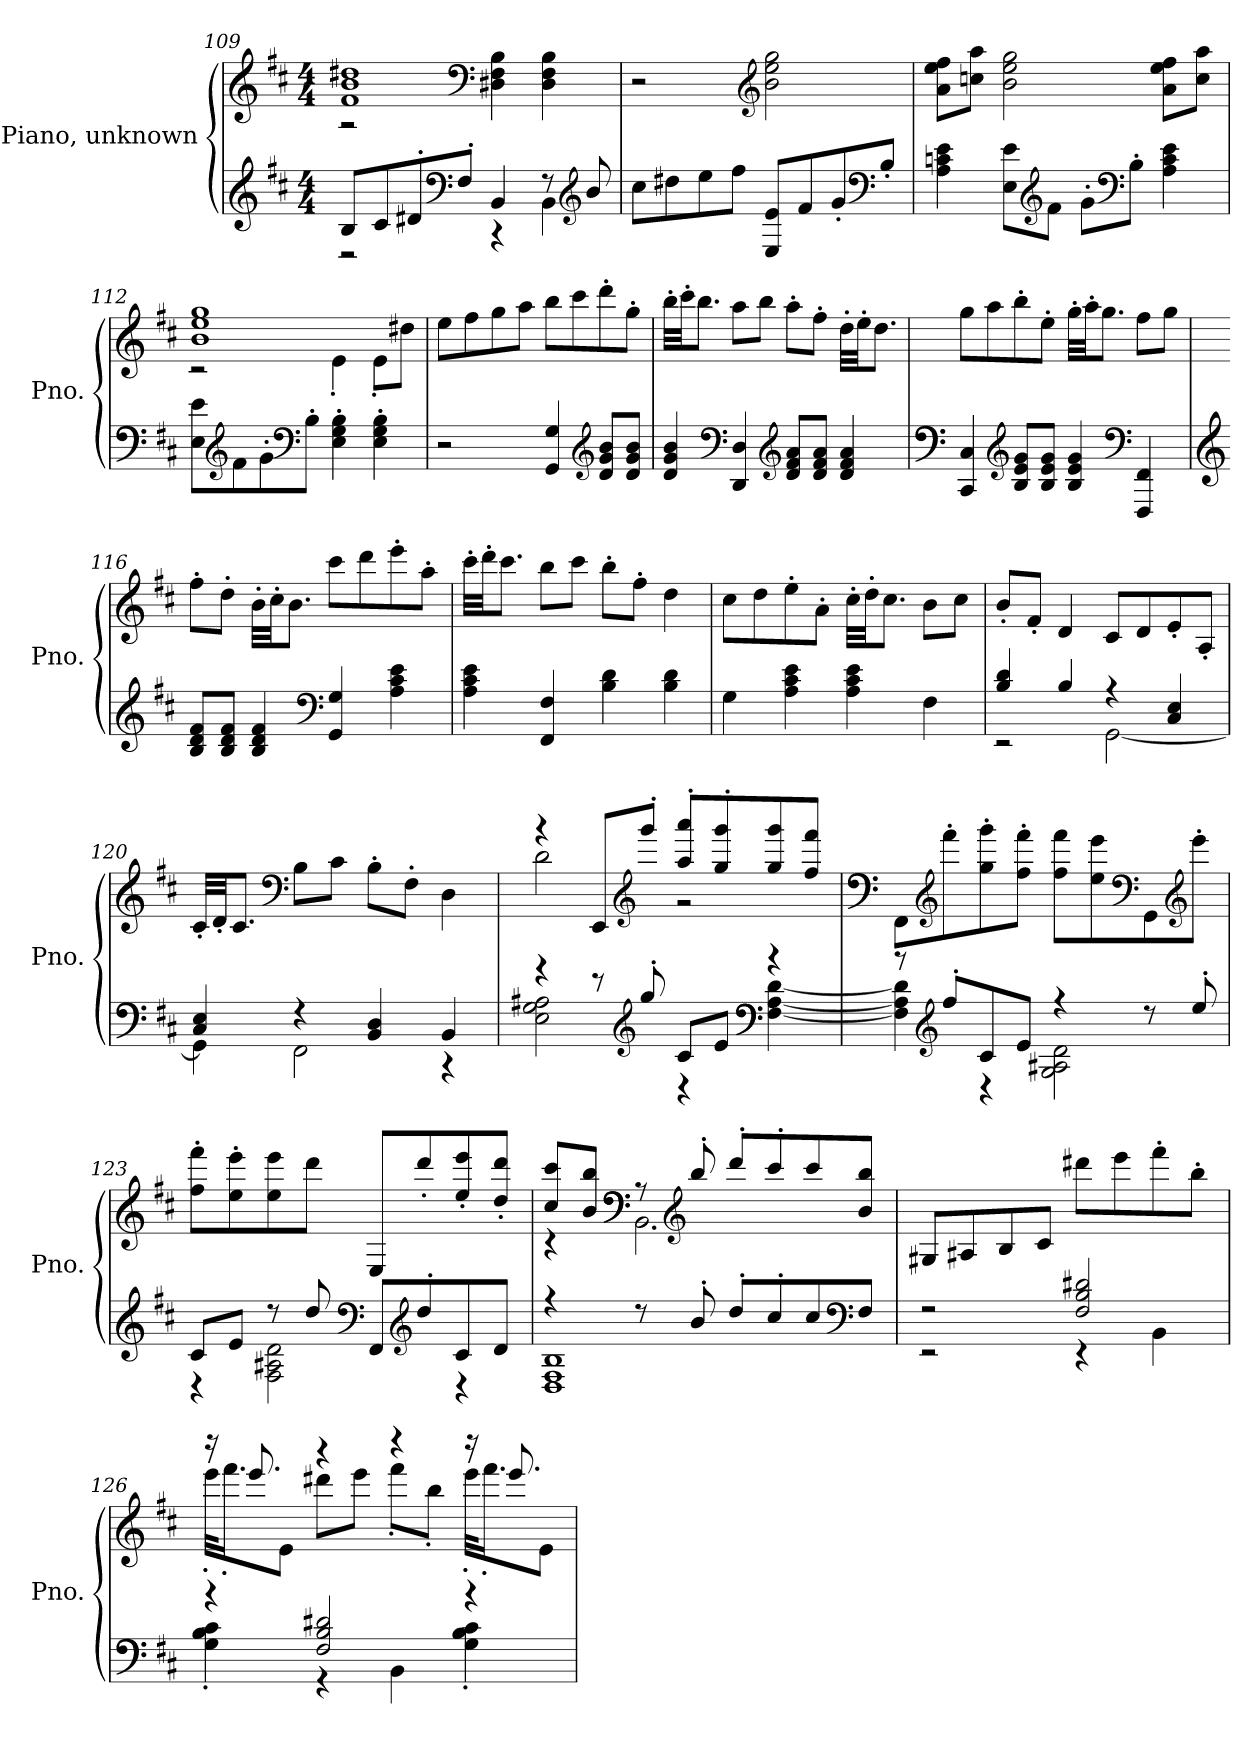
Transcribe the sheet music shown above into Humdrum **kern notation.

**kern	**kern
*part1	*part1
*staff2	*staff1
*I"Piano, unknown	*
*I'Pno.	*
*clefG2	*clefG2
*k[f#c#]	*k[f#c#]
*M4/4	*M4/4
=109	=109
*^	*^
8B/L	2r	1f# 1b 1dd#X	2r
8c#/	.	.	.
8d#X'/	.	.	.
*clefF4	*	*	*
8F#'/J	.	.	.
*	*	*clefF4	*
4BB/	4r	.	4D#X\ 4F#\ 4B\
8r	4BB\	.	4D#\ 4F#\ 4B\
*clefG2	*	*	*
8b/	.	.	.
*v	*v	*	*
*	*v	*v
!!LO:LB:g=z
=110	=110
8cc#\L	2r
8dd#X\	.
8ee\	.
8ff#\J	.
*	*clefG2
8E/ 8e/L	2b\ 2ee\ 2gg\
8f#/	.
8g'/	.
*clefF4	*
8B'/J	.
=111	=111
4A\ 4cn\ 4e\	8a\ 8ee\ 8ff#\L
.	8ccn\ 8aa\J
8E\ 8e\L	2b\ 2ee\ 2gg\
*clefG2	*
8f#\J	.
8g'\L	.
*clefF4	*
8B'\J	.
4A\ 4c\ 4e\	8a\ 8ee\ 8ff#\L
.	8cc\ 8aa\J
=112	=112
*	*^
8E\ 8e\L	1b 1ee 1gg	2r
*clefG2	*	*
8f#\	.	.
8g'\	.	.
*clefF4	*	*
8B'\J	.	.
4E\' 4G\' 4B\'	.	4e'\
4E\' 4G\' 4B\'	.	8e'\L
.	.	8dd#X\J
*	*v	*v
!!LO:LB:g=z
=113	=113
2r	8ee\L
.	8ff#\
.	8gg\
.	8aa\J
4GG/ 4G/	8bb\L
.	8ccc#\
*clefG2	*
8d/ 8g/ 8b/L	8ddd'\
8d/ 8g/ 8b/J	8gg'\J
=114	=114
4d/ 4g/ 4b/	32bb'\LLL
.	32ccc#'\JJ
.	8.bb\J
*clefF4	*
4DD/ 4D/	8aa\L
.	8bb\J
*clefG2	*
8d/ 8f#/ 8a/L	8aa'\L
8d/ 8f#/ 8a/J	8ff#'\J
4d/ 4f#/ 4a/	32dd'\LLL
.	32ee'\JJ
.	8.dd\J
=115	=115
*clefF4	*
4CC#/ 4C#/	8gg\L
.	8aa\
*clefG2	*
8B/ 8e/ 8g/L	8bb'\
8B/ 8e/ 8g/J	8ee'\J
4B/ 4e/ 4g/	32gg'\LLL
.	32aa'\JJ
.	8.gg\J
*clefF4	*
4FFF#/ 4FF#/	8ff#\L
.	8gg\J
!!LO:LB:g=z
=116	=116
*clefG2	*
8B/ 8d/ 8f#/L	8ff#'\L
8B/ 8d/ 8f#/J	8dd'\J
4B/ 4d/ 4f#/	32b'\LLL
.	32cc#'\JJ
.	8.b\J
*clefF4	*
4GG/ 4G/	8ccc#\L
.	8ddd\
4A\ 4c#\ 4e\	8eee'\
.	8aa'\J
=117	=117
4A\ 4c#\ 4e\	32ccc#'\LLL
.	32ddd'\JJ
.	8.ccc#\J
4FF#/ 4F#/	8bb\L
.	8ccc#\J
4B\ 4d\	8bb'\L
.	8ff#'\J
4B\ 4d\	4dd\
=118	=118
4G\	8cc#\L
.	8dd\
4A\ 4c#\ 4e\	8ee'\
.	8a'\J
4A\ 4c#\ 4e\	32cc#'\LLL
.	32dd'\JJ
.	8.cc#\J
4F#\	8b\L
.	8cc#\J
=119	=119
*^	*
4B/ 4d/	2r	8b'/L
.	.	8f#'/J
4B/	.	4d/
4r	[2GG\	8c#/L
.	.	8d/
4C#/ 4E/	.	8e'/
.	.	8A'/J
!!LO:PB:g=z
=120	=120	=120
4C#/ 4E/	4GG\]	32c#'/LLL
.	.	32d'/JJ
.	.	8.c#/J
*	*	*clefF4
4r	2FF#\	8B\L
.	.	8c#\J
4BB/ 4D/	.	8B'\L
.	.	8F#'\J
4BB/	4r	4D\
=121	=121	=121
*	*	*^
4r	2E\ 2G\ 2A#X\	4r	2d\
8r	.	8EE/L	.
*clefG2	*	*clefG2	*
8gg'/	.	8ggg'/J	.
8c#/L	4r	8aa/' 8aaa/'L	2r
8e/J	.	8gg/' 8ggg/'	.
*clefF4	*	*	*
4r	[4F#\ [4A#\ [4d\	8gg/ 8ggg/	.
.	.	8ff#/ 8fff#/J	.
*	*	*v	*v
=122	=122	=122
*	*	*clefF4
8r	4F#\] 4A#\] 4d\]	8FF#\L
*clefG2	*	*clefG2
8ff#'/L	.	8fff#'\
8c#/	4r	8gg\' 8ggg\'
8e/J	.	8ff#\' 8fff#\'J
4r	2G\ 2A#X\ 2d\	8ff#\ 8fff#\L
.	.	8ee\ 8eee\
*	*	*clefF4
8r	.	8GG\
*	*	*clefG2
8ee'/	.	8eee'\J
!!LO:LB:g=z
=123	=123	=123
8c#/L	4r	8ff#\' 8fff#\'L
8e/J	.	8ee\' 8eee\'
8r	2F#\ 2A#X\ 2d\	8ee\ 8eee\
8dd/	.	8ddd\J
*clefF4	*	*
8FF#/L	.	8E/L
*clefG2	*	*
8dd'/	.	8ddd'/
8c#/	4r	8ee/' 8eee/'
8d/J	.	8dd/' 8ddd/'J
=124	=124	=124
*	*	*^
4r	1D 1F# 1B	8cc#/ 8ccc#/L	4r
.	.	8b/ 8bb/J	.
*	*	*clefF4	*
8r	.	8r	2.BB\
*	*	*clefG2	*
8b'/	.	8bb'/	.
8dd'/L	.	8ddd'/L	.
8cc#'/	.	8ccc#'/	.
8cc#/	.	8ccc#/	.
*clefF4	*	*	*
8F#/J	.	8b/ 8bb/J	.
*	*	*v	*v
=125	=125	=125
2r	2r	8G#X/L
.	.	8A#X/
.	.	8B/
.	.	8c#/J
2F#/ 2B/ 2d#X/	4r	8ddd#X\L
.	.	8eee\
.	4BB\	8fff#'\
.	.	8bb'\J
!!LO:LB:g=z
=126	=126	=126
*	*	*^
4r	4G\' 4B\' 4c#\'	16r	32eee'\KLL
.	.	.	16.fff#'\J
.	.	8.eee/	.
.	.	.	8e\J
2F#/ 2B/ 2d#X/	4r	4r	8ddd#X\L
.	.	.	8eee\J
.	4BB\	4r	8fff#'\L
.	.	.	8bb'\J
4r	4G\' 4B\' 4c#\'	16r	32eee'\KLL
.	.	.	16.fff#'\J
.	.	8.eee/	.
.	.	.	8e\J
*v	*v	*	*
*	*v	*v
=	=
*-	*-
